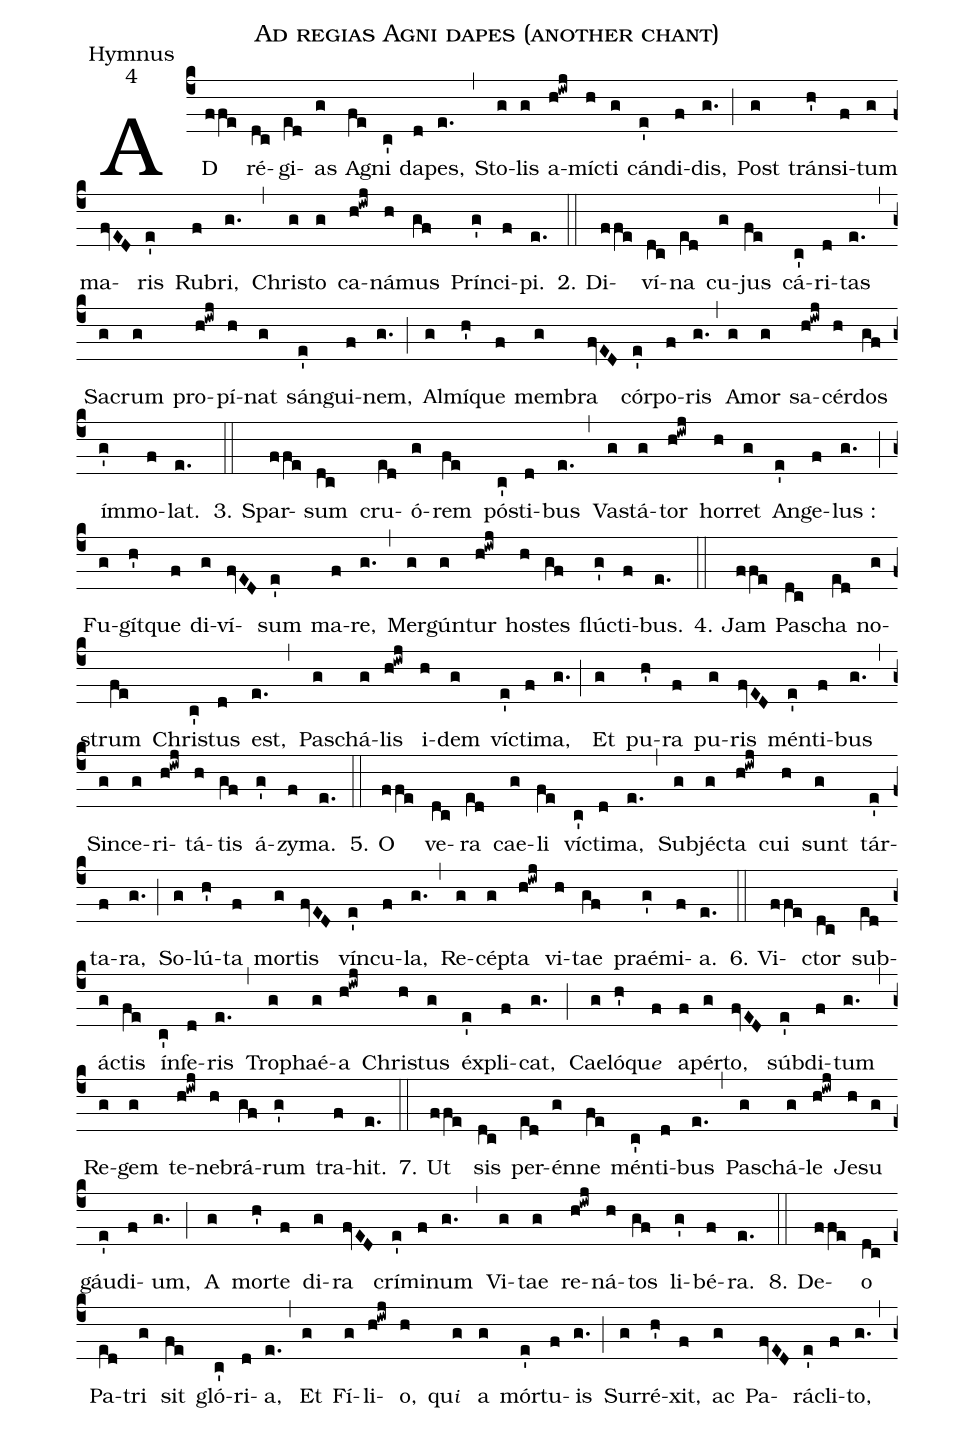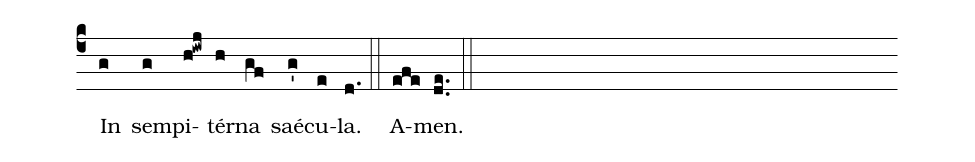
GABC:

name:Ad regias Agni dapes (another chant);
office-part:Hymnus;
mode:4;
%%
(c4) AD(ffe) ré(dc)gi(e[ll:1]d)as(g) A(fe)gni(c') da(d)pes,(e.) (,) Sto(g)lis(g) a(h!iwj)mí(h)cti(g) cán(e')di(f)dis,(g.) (;) Post(g) tráns(h')i(f)tum(g) ma(fvED)ris(e') Ru(f)bri,(g.) (,) Chri(g)sto(g) ca(h!iwj)ná(h)mus(gf) Prín(g')ci(f)pi.(e.) (::)
2. Di(ffe)ví(dc)na(e[ll:1]d) cu(g)jus(fe) cá(c')ri(d)tas(e.) (,) Sa(g)crum(g) pro(h!iwj)pí(h)nat(g) sán(e')gui(f)nem,(g.) (;) Al(g)mí(h')que(f) mem(g)bra(fvED) cór(e')po(f)ris(g.) (,) A(g)mor(g) sa(h!iwj)cér(h)dos(gf) ím(g')mo(f)lat.(e.) (::)
3. Spar(ffe)sum(dc) cru(e[ll:1]d)ó(g)rem(fe) pó(c')sti(d)bus(e.) (,) Va(g)stá(g)tor(h!iwj) hor(h)ret(g) An(e')ge(f)lus :(g.) (;) Fu(g)gít(h')que(f) di(g)ví(fvED)sum(e') ma(f)re,(g.) (,) Mer(g)gún(g)tur(h!iwj) ho(h)stes(gf) flú(g')cti(f)bus.(e.) (::)
4. Jam(ffe) Pa(dc)scha(e[ll:1]d) no(g)strum(fe) Chri(c')stus(d) est,(e.) (,) Pa(g)schá(g)lis(h!iwj) i(h)dem(g) ví(e')cti(f)ma,(g.) (;) Et(g) pu(h')ra(f) pu(g)ris(fvED) mén(e')ti(f)bus(g.) (,) Sin(g)ce(g)ri(h!iwj)tá(h)tis(gf) á(g')zy(f)ma.(e.) (::)
5. O(ffe) ve(dc)ra(e[ll:1]d) cae(g)li(fe) ví(c')cti(d)ma,(e.) (,) Sub(g)jé(g)cta(h!iwj) cui(h) sunt(g) tár(e')ta(f)ra,(g.) (;) So(g)lú(h')ta(f) mor(g)tis(fvED) vín(e')cu(f)la,(g.) (,) Re(g)cé(g)pta(h!iwj) vi(h)tae(gf) praé(g')mi(f)a.(e.) (::)
6. Vi(ffe)ctor(dc) sub(e[ll:1]d)á(g)ctis(fe) ín(c')fe(d)ris(e.) (,) Tro(g)phaé(g)a(h!iwj) Chri(h)stus(g) éx(e')pli(f)cat,(g.) (;) Cae(g)ló(h')qu{<e>e</e>}(f) a(f)pér(g)to,(fvED) súb(e')di(f)tum(g.) (,) Re(g)gem(g) te(h!iwj)ne(h)brá(gf)rum(g') tra(f)hit.(e.) (::)
7. Ut(ffe) sis(dc) per(e[ll:1]d)én(g)ne(fe) mén(c')ti(d)bus(e.) (,) Pa(g)schá(g)le(h!iwj) Je(h)su(g) gáu(e')di(f)um,(g.) (;) A(g) mor(h')te(f) di(g)ra(fvED) crí(e')mi(f)num(g.) (,) Vi(g)tae(g) re(h!iwj)ná(h)tos(gf) li(g')bé(f)ra.(e.) (::)
8. De(ffe)o(dc) Pa(e[ll:1]d)tri(g) sit(fe) gló(c')ri(d)a,(e.) (,) Et(g) Fí(g)li(h!iwj)o,(h) qu{<e>i</e>}(g) a(g) mór(e')tu(f)is(g.) (;) Sur(g)ré(h')xit,(f) ac(g) Pa(fvED)rá(e')cli(f)to,(g.) (,) In(g) sem(g)pi(h!iwj)tér(h)na(gf) saé(g')cu(e)la.(d.) (::)
A(efe)men.(de..) (::)
